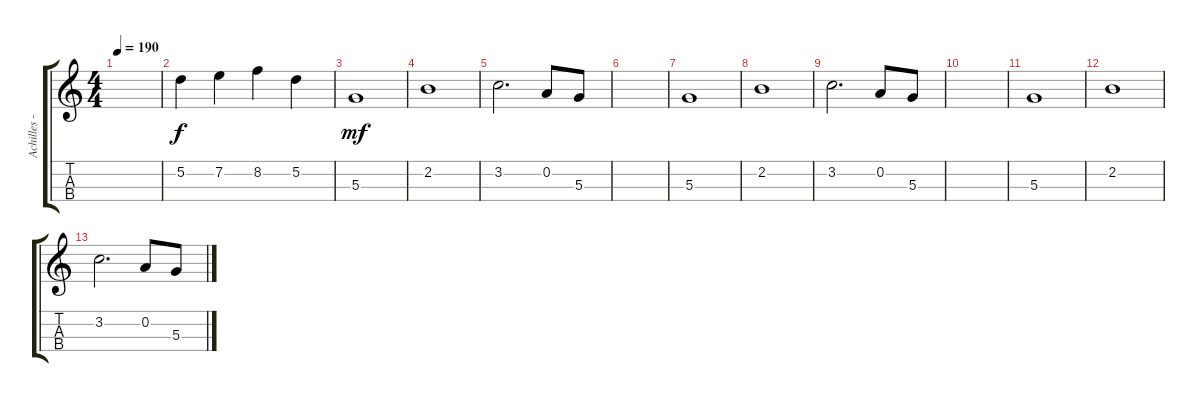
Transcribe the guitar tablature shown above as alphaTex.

\track ("Achilles - Violin" "Achilles -") {instrument violin}
\staff {score tabs}
\tuning (E5 A4 D4 G3) {hide}
\ts (4 4)
\tempo 190
\clef g2
\ks c
|
5.2.4{dy f} 7.2.4 8.2.4 5.2.4 |
5.3.1{dy mf} |
2.2.1 |
3.2.2{d} 0.2.8 5.3.8 |
|
5.3.1 |
2.2.1 |
3.2.2{d} 0.2.8 5.3.8 |
|
5.3.1 |
2.2.1 |
3.2.2{d} 0.2.8 5.3.8
